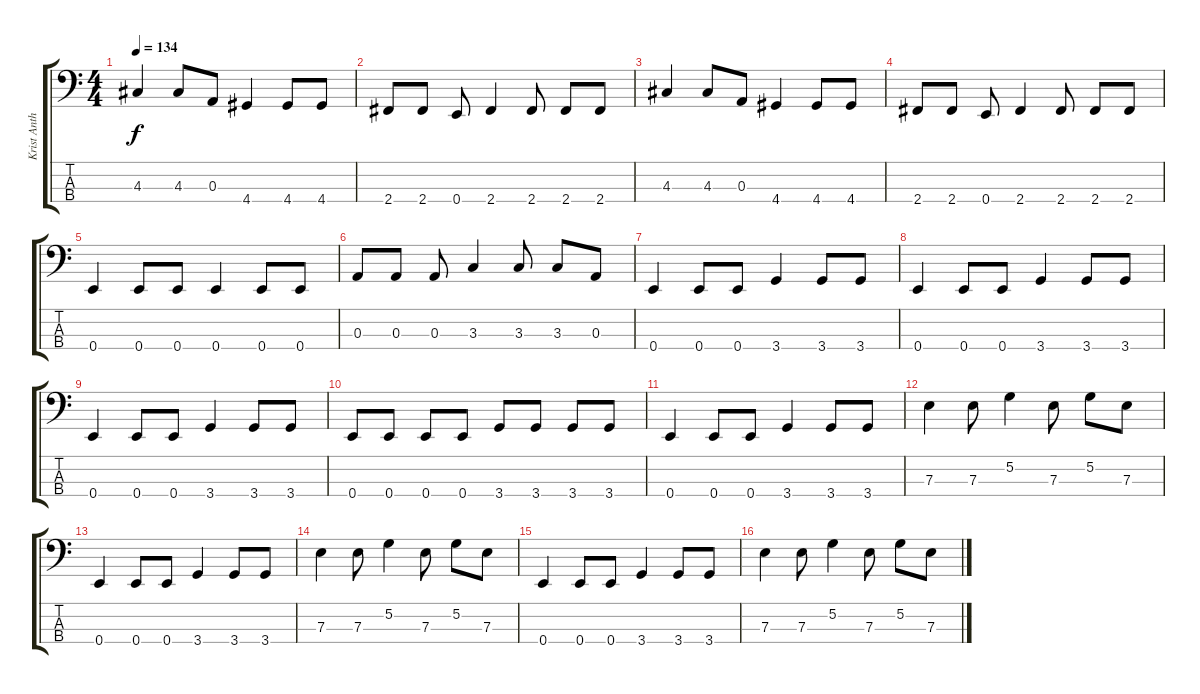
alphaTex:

\track ("Krist Anthony Novoselic" "Krist Anth") {instrument electricbasspick}
\staff {score tabs}
\tuning (G2 D2 A1 E1) {hide}
\ts (4 4)
\tempo 134
\clef f4
\ks c
4.3.4{dy f} 4.3.8 0.3.8 4.4.4 4.4.8 4.4.8 |
2.4.8 2.4.8 0.4.8 2.4.4 2.4.8 2.4.8 2.4.8 |
4.3.4 4.3.8 0.3.8 4.4.4 4.4.8 4.4.8 |
2.4.8 2.4.8 0.4.8 2.4.4 2.4.8 2.4.8 2.4.8 |
0.4.4 0.4.8 0.4.8 0.4.4 0.4.8 0.4.8 |
0.3.8 0.3.8 0.3.8 3.3.4 3.3.8 3.3.8 0.3.8 |
0.4.4 0.4.8 0.4.8 3.4.4 3.4.8 3.4.8 |
0.4.4 0.4.8 0.4.8 3.4.4 3.4.8 3.4.8 |
0.4.4 0.4.8 0.4.8 3.4.4 3.4.8 3.4.8 |
0.4.8 0.4.8 0.4.8 0.4.8 3.4.8 3.4.8 3.4.8 3.4.8 |
0.4.4 0.4.8 0.4.8 3.4.4 3.4.8 3.4.8 |
7.3.4 7.3.8 5.2.4 7.3.8 5.2.8 7.3.8 |
0.4.4 0.4.8 0.4.8 3.4.4 3.4.8 3.4.8 |
7.3.4 7.3.8 5.2.4 7.3.8 5.2.8 7.3.8 |
0.4.4 0.4.8 0.4.8 3.4.4 3.4.8 3.4.8 |
7.3.4 7.3.8 5.2.4 7.3.8 5.2.8 7.3.8
